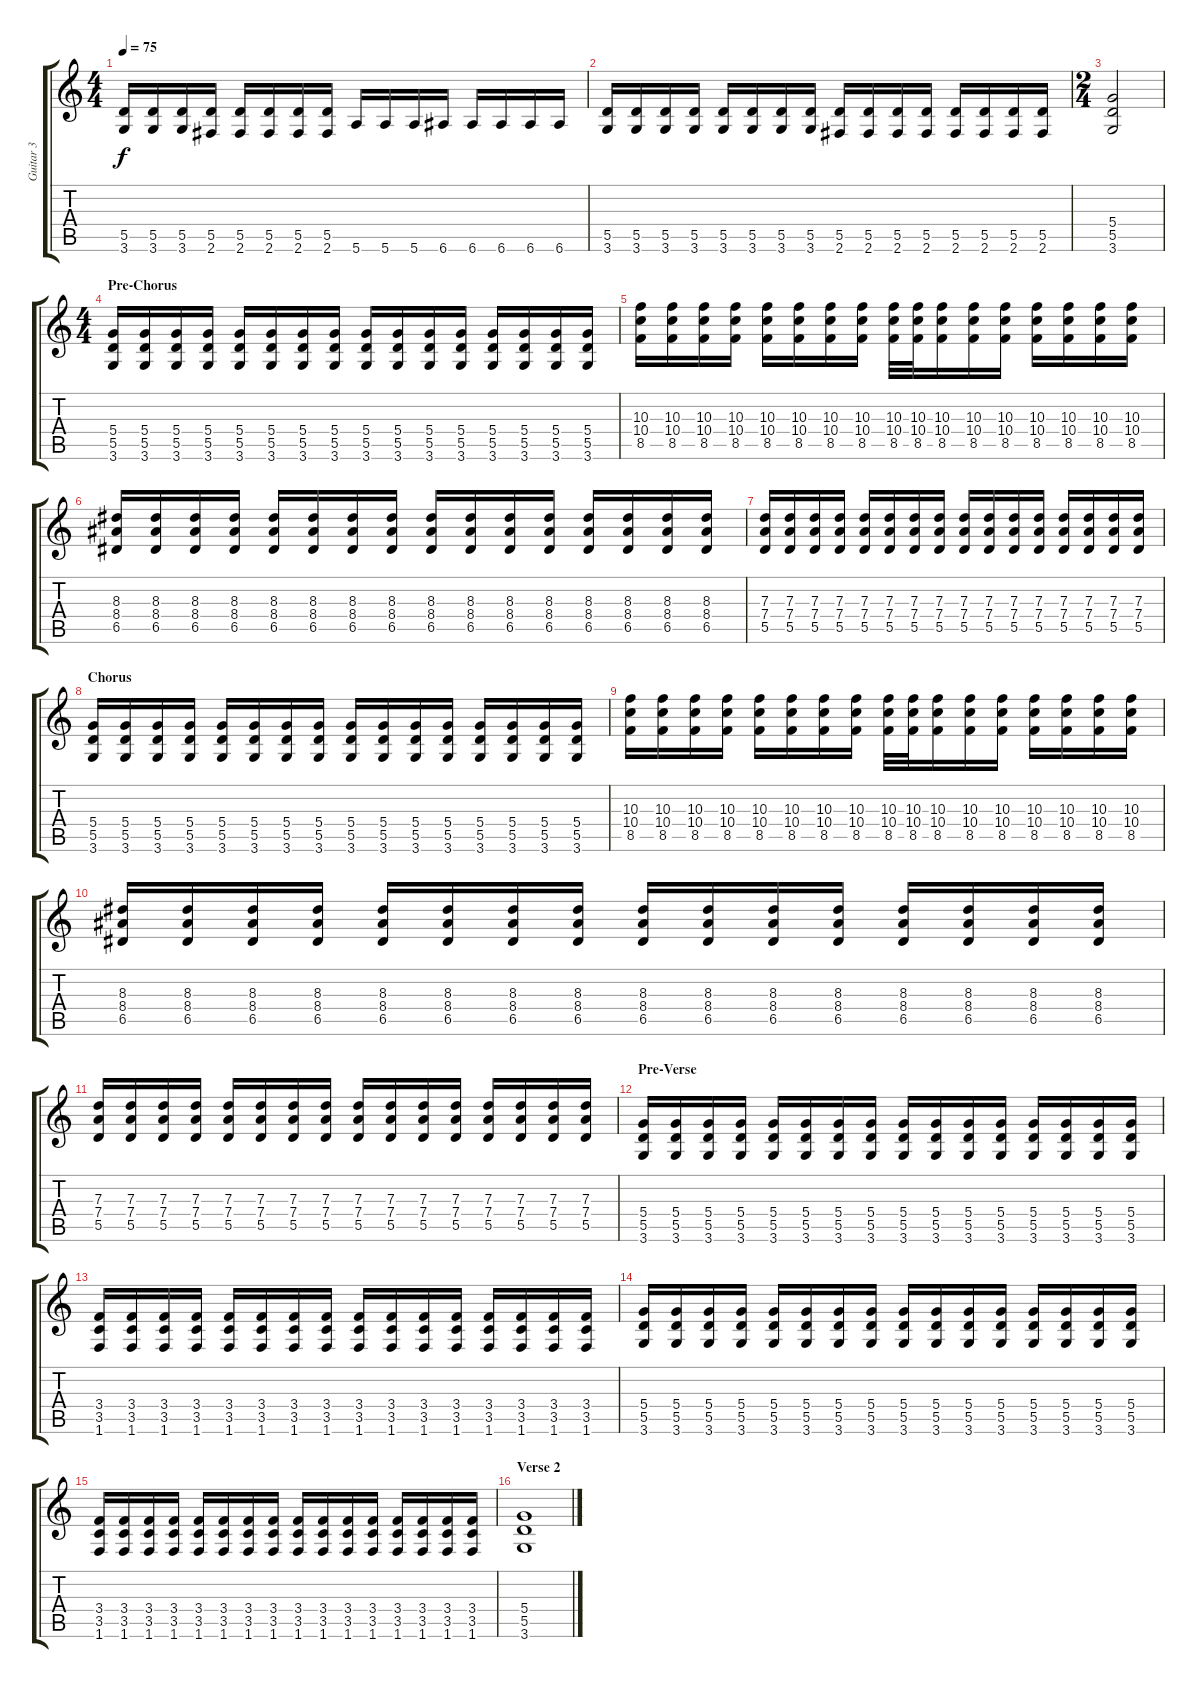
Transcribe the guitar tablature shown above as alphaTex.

\track ("Guitar 3" "Guitar 3") {instrument distortionguitar}
\staff {score tabs}
\tuning (E4 B3 G3 D3 A2 E2) {hide}
\ts (4 4)
\tempo 75
\clef g2
\ks c
(5.5 3.6).16{dy f} (5.5 3.6).16 (5.5 3.6).16 (5.5 2.6).16 (5.5 2.6).16 (5.5 2.6).16 (5.5 2.6).16 (5.5 2.6).16 5.6.16 5.6.16 5.6.16 6.6.16 6.6.16 6.6.16 6.6.16 6.6.16 |
(5.5 3.6).16 (5.5 3.6).16 (5.5 3.6).16 (5.5 3.6).16 (5.5 3.6).16 (5.5 3.6).16 (5.5 3.6).16 (5.5 3.6).16 (5.5 2.6).16 (5.5 2.6).16 (5.5 2.6).16 (5.5 2.6).16 (5.5 2.6).16 (5.5 2.6).16 (5.5 2.6).16 (5.5 2.6).16 |
\ts (2 4)
(5.4 5.5 3.6).2 |
\ts (4 4)
\section ("" "Pre-Chorus")
(5.4 5.5 3.6).16 (5.4 5.5 3.6).16 (5.4 5.5 3.6).16 (5.4 5.5 3.6).16 (5.4 5.5 3.6).16 (5.4 5.5 3.6).16 (5.4 5.5 3.6).16 (5.4 5.5 3.6).16 (5.4 5.5 3.6).16 (5.4 5.5 3.6).16 (5.4 5.5 3.6).16 (5.4 5.5 3.6).16 (5.4 5.5 3.6).16 (5.4 5.5 3.6).16 (5.4 5.5 3.6).16 (5.4 5.5 3.6).16 |
(10.3 10.4 8.5).16 (10.3 10.4 8.5).16 (10.3 10.4 8.5).16 (10.3 10.4 8.5).16 (10.3 10.4 8.5).16 (10.3 10.4 8.5).16 (10.3 10.4 8.5).16 (10.3 10.4 8.5).16 (10.3 10.4 8.5).32 (10.3 10.4 8.5).32 (10.3 10.4 8.5).16 (10.3 10.4 8.5).16 (10.3 10.4 8.5).16 (10.3 10.4 8.5).16 (10.3 10.4 8.5).16 (10.3 10.4 8.5).16 (10.3 10.4 8.5).16 |
(8.3 8.4 6.5).16 (8.3 8.4 6.5).16 (8.3 8.4 6.5).16 (8.3 8.4 6.5).16 (8.3 8.4 6.5).16 (8.3 8.4 6.5).16 (8.3 8.4 6.5).16 (8.3 8.4 6.5).16 (8.3 8.4 6.5).16 (8.3 8.4 6.5).16 (8.3 8.4 6.5).16 (8.3 8.4 6.5).16 (8.3 8.4 6.5).16 (8.3 8.4 6.5).16 (8.3 8.4 6.5).16 (8.3 8.4 6.5).16 |
(7.3 7.4 5.5).16 (7.3 7.4 5.5).16 (7.3 7.4 5.5).16 (7.3 7.4 5.5).16 (7.3 7.4 5.5).16 (7.3 7.4 5.5).16 (7.3 7.4 5.5).16 (7.3 7.4 5.5).16 (7.3 7.4 5.5).16 (7.3 7.4 5.5).16 (7.3 7.4 5.5).16 (7.3 7.4 5.5).16 (7.3 7.4 5.5).16 (7.3 7.4 5.5).16 (7.3 7.4 5.5).16 (7.3 7.4 5.5).16 |
\section ("" "Chorus")
(5.4 5.5 3.6).16 (5.4 5.5 3.6).16 (5.4 5.5 3.6).16 (5.4 5.5 3.6).16 (5.4 5.5 3.6).16 (5.4 5.5 3.6).16 (5.4 5.5 3.6).16 (5.4 5.5 3.6).16 (5.4 5.5 3.6).16 (5.4 5.5 3.6).16 (5.4 5.5 3.6).16 (5.4 5.5 3.6).16 (5.4 5.5 3.6).16 (5.4 5.5 3.6).16 (5.4 5.5 3.6).16 (5.4 5.5 3.6).16 |
(10.3 10.4 8.5).16 (10.3 10.4 8.5).16 (10.3 10.4 8.5).16 (10.3 10.4 8.5).16 (10.3 10.4 8.5).16 (10.3 10.4 8.5).16 (10.3 10.4 8.5).16 (10.3 10.4 8.5).16 (10.3 10.4 8.5).32 (10.3 10.4 8.5).32 (10.3 10.4 8.5).16 (10.3 10.4 8.5).16 (10.3 10.4 8.5).16 (10.3 10.4 8.5).16 (10.3 10.4 8.5).16 (10.3 10.4 8.5).16 (10.3 10.4 8.5).16 |
(8.3 8.4 6.5).16 (8.3 8.4 6.5).16 (8.3 8.4 6.5).16 (8.3 8.4 6.5).16 (8.3 8.4 6.5).16 (8.3 8.4 6.5).16 (8.3 8.4 6.5).16 (8.3 8.4 6.5).16 (8.3 8.4 6.5).16 (8.3 8.4 6.5).16 (8.3 8.4 6.5).16 (8.3 8.4 6.5).16 (8.3 8.4 6.5).16 (8.3 8.4 6.5).16 (8.3 8.4 6.5).16 (8.3 8.4 6.5).16 |
(7.3 7.4 5.5).16 (7.3 7.4 5.5).16 (7.3 7.4 5.5).16 (7.3 7.4 5.5).16 (7.3 7.4 5.5).16 (7.3 7.4 5.5).16 (7.3 7.4 5.5).16 (7.3 7.4 5.5).16 (7.3 7.4 5.5).16 (7.3 7.4 5.5).16 (7.3 7.4 5.5).16 (7.3 7.4 5.5).16 (7.3 7.4 5.5).16 (7.3 7.4 5.5).16 (7.3 7.4 5.5).16 (7.3 7.4 5.5).16 |
\section ("" "Pre-Verse")
(5.4 5.5 3.6).16 (5.4 5.5 3.6).16 (5.4 5.5 3.6).16 (5.4 5.5 3.6).16 (5.4 5.5 3.6).16 (5.4 5.5 3.6).16 (5.4 5.5 3.6).16 (5.4 5.5 3.6).16 (5.4 5.5 3.6).16 (5.4 5.5 3.6).16 (5.4 5.5 3.6).16 (5.4 5.5 3.6).16 (5.4 5.5 3.6).16 (5.4 5.5 3.6).16 (5.4 5.5 3.6).16 (5.4 5.5 3.6).16 |
(3.4 3.5 1.6).16 (3.4 3.5 1.6).16 (3.4 3.5 1.6).16 (3.4 3.5 1.6).16 (3.4 3.5 1.6).16 (3.4 3.5 1.6).16 (3.4 3.5 1.6).16 (3.4 3.5 1.6).16 (3.4 3.5 1.6).16 (3.4 3.5 1.6).16 (3.4 3.5 1.6).16 (3.4 3.5 1.6).16 (3.4 3.5 1.6).16 (3.4 3.5 1.6).16 (3.4 3.5 1.6).16 (3.4 3.5 1.6).16 |
(5.4 5.5 3.6).16 (5.4 5.5 3.6).16 (5.4 5.5 3.6).16 (5.4 5.5 3.6).16 (5.4 5.5 3.6).16 (5.4 5.5 3.6).16 (5.4 5.5 3.6).16 (5.4 5.5 3.6).16 (5.4 5.5 3.6).16 (5.4 5.5 3.6).16 (5.4 5.5 3.6).16 (5.4 5.5 3.6).16 (5.4 5.5 3.6).16 (5.4 5.5 3.6).16 (5.4 5.5 3.6).16 (5.4 5.5 3.6).16 |
(3.4 3.5 1.6).16 (3.4 3.5 1.6).16 (3.4 3.5 1.6).16 (3.4 3.5 1.6).16 (3.4 3.5 1.6).16 (3.4 3.5 1.6).16 (3.4 3.5 1.6).16 (3.4 3.5 1.6).16 (3.4 3.5 1.6).16 (3.4 3.5 1.6).16 (3.4 3.5 1.6).16 (3.4 3.5 1.6).16 (3.4 3.5 1.6).16 (3.4 3.5 1.6).16 (3.4 3.5 1.6).16 (3.4 3.5 1.6).16 |
\section ("" "Verse 2")
(5.4 5.5 3.6).1{volume 3}
